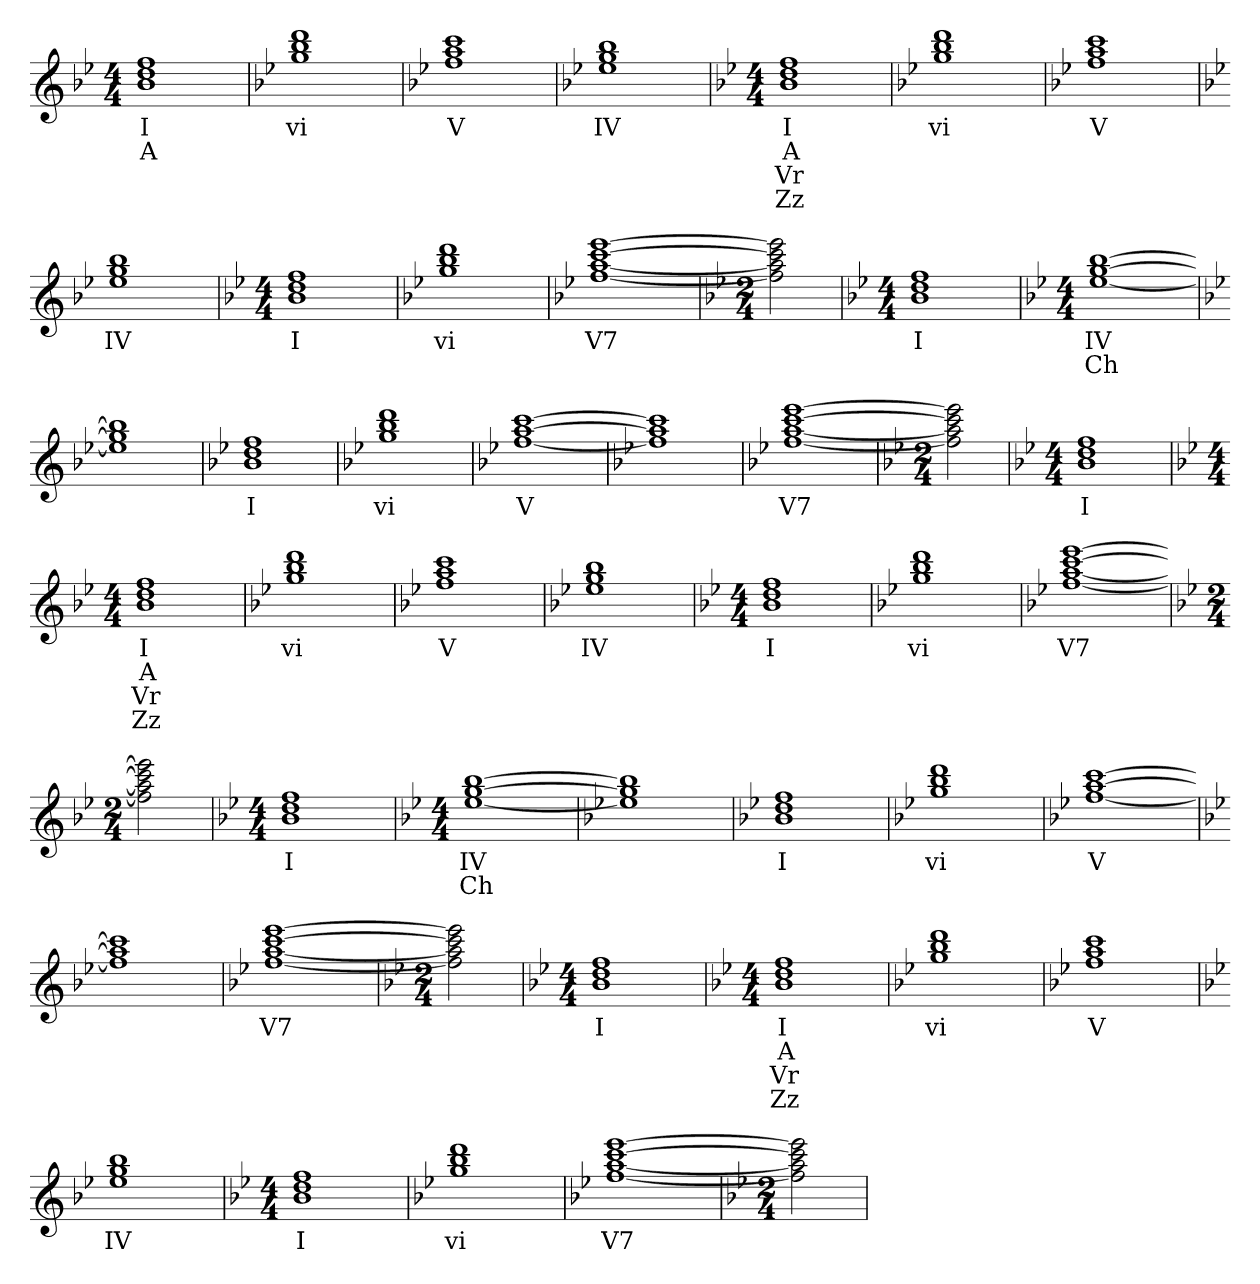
**kern	**text	**text	**text	**text
*part1	*part1	*part1	*part1	*part1
*staff1	*staff1	*staff1	*staff1	*staff1
*k[b-e-]	*	*	*	*
*B-:	*	*	*	*
*M4/4	*	*	*	*
=	=	=	=	=
1b- 1dd 1ff	I	A	.	.
=	=	=	=	=
*k[b-e-]	*	*	*	*
*B-:	*	*	*	*
1gg 1bb- 1ddd	vi	.	.	.
=	=	=	=	=
*k[b-e-]	*	*	*	*
*B-:	*	*	*	*
1ff 1aa 1ccc	V	.	.	.
=	=	=	=	=
*k[b-e-]	*	*	*	*
*B-:	*	*	*	*
1ee- 1gg 1bb-	IV	.	.	.
=	=	=	=	=
*k[b-e-]	*	*	*	*
*B-:	*	*	*	*
*M4/4	*	*	*	*
1b- 1dd 1ff	I	A	Vr	Zz
=	=	=	=	=
*k[b-e-]	*	*	*	*
*B-:	*	*	*	*
1gg 1bb- 1ddd	vi	.	.	.
=	=	=	=	=
*k[b-e-]	*	*	*	*
*B-:	*	*	*	*
1ff 1aa 1ccc	V	.	.	.
=	=	=	=	=
*k[b-e-]	*	*	*	*
*B-:	*	*	*	*
1ee- 1gg 1bb-	IV	.	.	.
=	=	=	=	=
*k[b-e-]	*	*	*	*
*B-:	*	*	*	*
*M4/4	*	*	*	*
1b- 1dd 1ff	I	.	.	.
=	=	=	=	=
*k[b-e-]	*	*	*	*
*B-:	*	*	*	*
1gg 1bb- 1ddd	vi	.	.	.
=	=	=	=	=
*k[b-e-]	*	*	*	*
*B-:	*	*	*	*
[1ff [1aa [1ccc [1eee-	V7	.	.	.
=	=	=	=	=
*k[b-e-]	*	*	*	*
*B-:	*	*	*	*
*M2/4	*	*	*	*
2ff] 2aa] 2ccc] 2eee-]	.	.	.	.
=	=	=	=	=
*k[b-e-]	*	*	*	*
*B-:	*	*	*	*
*M4/4	*	*	*	*
1b- 1dd 1ff	I	.	.	.
=	=	=	=	=
*k[b-e-]	*	*	*	*
*B-:	*	*	*	*
*M4/4	*	*	*	*
[1ee- [1gg [1bb-	IV	Ch	.	.
=	=	=	=	=
*k[b-e-]	*	*	*	*
*B-:	*	*	*	*
1ee-] 1gg] 1bb-]	.	.	.	.
=	=	=	=	=
*k[b-e-]	*	*	*	*
*B-:	*	*	*	*
1b- 1dd 1ff	I	.	.	.
=	=	=	=	=
*k[b-e-]	*	*	*	*
*B-:	*	*	*	*
1gg 1bb- 1ddd	vi	.	.	.
=	=	=	=	=
*k[b-e-]	*	*	*	*
*B-:	*	*	*	*
[1ff [1aa [1ccc	V	.	.	.
=	=	=	=	=
*k[b-e-]	*	*	*	*
*B-:	*	*	*	*
1ff] 1aa] 1ccc]	.	.	.	.
=	=	=	=	=
*k[b-e-]	*	*	*	*
*B-:	*	*	*	*
[1ff [1aa [1ccc [1eee-	V7	.	.	.
=	=	=	=	=
*k[b-e-]	*	*	*	*
*B-:	*	*	*	*
*M2/4	*	*	*	*
2ff] 2aa] 2ccc] 2eee-]	.	.	.	.
=	=	=	=	=
*k[b-e-]	*	*	*	*
*B-:	*	*	*	*
*M4/4	*	*	*	*
1b- 1dd 1ff	I	.	.	.
=	=	=	=	=
*k[b-e-]	*	*	*	*
*B-:	*	*	*	*
*M4/4	*	*	*	*
1b- 1dd 1ff	I	A	Vr	Zz
=	=	=	=	=
*k[b-e-]	*	*	*	*
*B-:	*	*	*	*
1gg 1bb- 1ddd	vi	.	.	.
=	=	=	=	=
*k[b-e-]	*	*	*	*
*B-:	*	*	*	*
1ff 1aa 1ccc	V	.	.	.
=	=	=	=	=
*k[b-e-]	*	*	*	*
*B-:	*	*	*	*
1ee- 1gg 1bb-	IV	.	.	.
=	=	=	=	=
*k[b-e-]	*	*	*	*
*B-:	*	*	*	*
*M4/4	*	*	*	*
1b- 1dd 1ff	I	.	.	.
=	=	=	=	=
*k[b-e-]	*	*	*	*
*B-:	*	*	*	*
1gg 1bb- 1ddd	vi	.	.	.
=	=	=	=	=
*k[b-e-]	*	*	*	*
*B-:	*	*	*	*
[1ff [1aa [1ccc [1eee-	V7	.	.	.
=	=	=	=	=
*k[b-e-]	*	*	*	*
*B-:	*	*	*	*
*M2/4	*	*	*	*
2ff] 2aa] 2ccc] 2eee-]	.	.	.	.
=	=	=	=	=
*k[b-e-]	*	*	*	*
*B-:	*	*	*	*
*M4/4	*	*	*	*
1b- 1dd 1ff	I	.	.	.
=	=	=	=	=
*k[b-e-]	*	*	*	*
*B-:	*	*	*	*
*M4/4	*	*	*	*
[1ee- [1gg [1bb-	IV	Ch	.	.
=	=	=	=	=
*k[b-e-]	*	*	*	*
*B-:	*	*	*	*
1ee-] 1gg] 1bb-]	.	.	.	.
=	=	=	=	=
*k[b-e-]	*	*	*	*
*B-:	*	*	*	*
1b- 1dd 1ff	I	.	.	.
=	=	=	=	=
*k[b-e-]	*	*	*	*
*B-:	*	*	*	*
1gg 1bb- 1ddd	vi	.	.	.
=	=	=	=	=
*k[b-e-]	*	*	*	*
*B-:	*	*	*	*
[1ff [1aa [1ccc	V	.	.	.
=	=	=	=	=
*k[b-e-]	*	*	*	*
*B-:	*	*	*	*
1ff] 1aa] 1ccc]	.	.	.	.
=	=	=	=	=
*k[b-e-]	*	*	*	*
*B-:	*	*	*	*
[1ff [1aa [1ccc [1eee-	V7	.	.	.
=	=	=	=	=
*k[b-e-]	*	*	*	*
*B-:	*	*	*	*
*M2/4	*	*	*	*
2ff] 2aa] 2ccc] 2eee-]	.	.	.	.
=	=	=	=	=
*k[b-e-]	*	*	*	*
*B-:	*	*	*	*
*M4/4	*	*	*	*
1b- 1dd 1ff	I	.	.	.
=	=	=	=	=
*k[b-e-]	*	*	*	*
*B-:	*	*	*	*
*M4/4	*	*	*	*
1b- 1dd 1ff	I	A	Vr	Zz
=	=	=	=	=
*k[b-e-]	*	*	*	*
*B-:	*	*	*	*
1gg 1bb- 1ddd	vi	.	.	.
=	=	=	=	=
*k[b-e-]	*	*	*	*
*B-:	*	*	*	*
1ff 1aa 1ccc	V	.	.	.
=	=	=	=	=
*k[b-e-]	*	*	*	*
*B-:	*	*	*	*
1ee- 1gg 1bb-	IV	.	.	.
=	=	=	=	=
*k[b-e-]	*	*	*	*
*B-:	*	*	*	*
*M4/4	*	*	*	*
1b- 1dd 1ff	I	.	.	.
=	=	=	=	=
*k[b-e-]	*	*	*	*
*B-:	*	*	*	*
1gg 1bb- 1ddd	vi	.	.	.
=	=	=	=	=
*k[b-e-]	*	*	*	*
*B-:	*	*	*	*
[1ff [1aa [1ccc [1eee-	V7	.	.	.
=	=	=	=	=
*k[b-e-]	*	*	*	*
*B-:	*	*	*	*
*M2/4	*	*	*	*
2ff] 2aa] 2ccc] 2eee-]	.	.	.	.
=	=	=	=	=
*-	*-	*-	*-	*-
